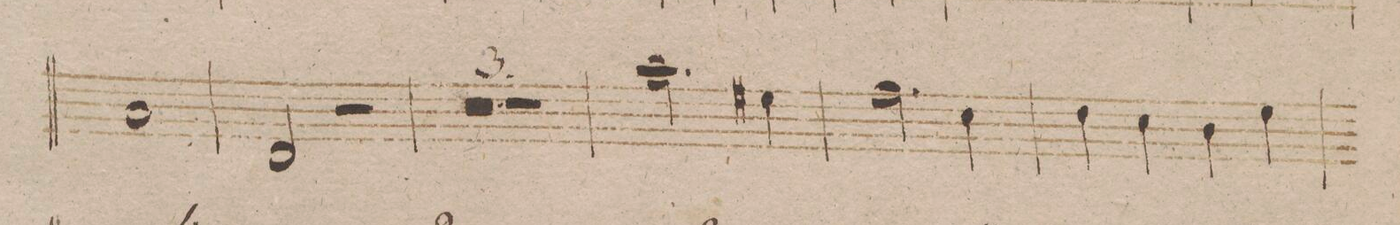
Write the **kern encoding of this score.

**kern	**dynam
*I"Violoncello	*
*clefF4	*
*k[b-]	*
*met(c)	*
*M4/4	*
1C	.
=176	=176
2FF/	.
2r	.
=177	=177
0r	.
=178	=178
=179	=179
1r	.
=180	=180
2.c\	.
4G#X\	.
=181	=181
2.A\	.
4E\	.
=182	=182
4F\	.
4E\	.
4D\	.
4G\	.
=183	=183
*-	*-
